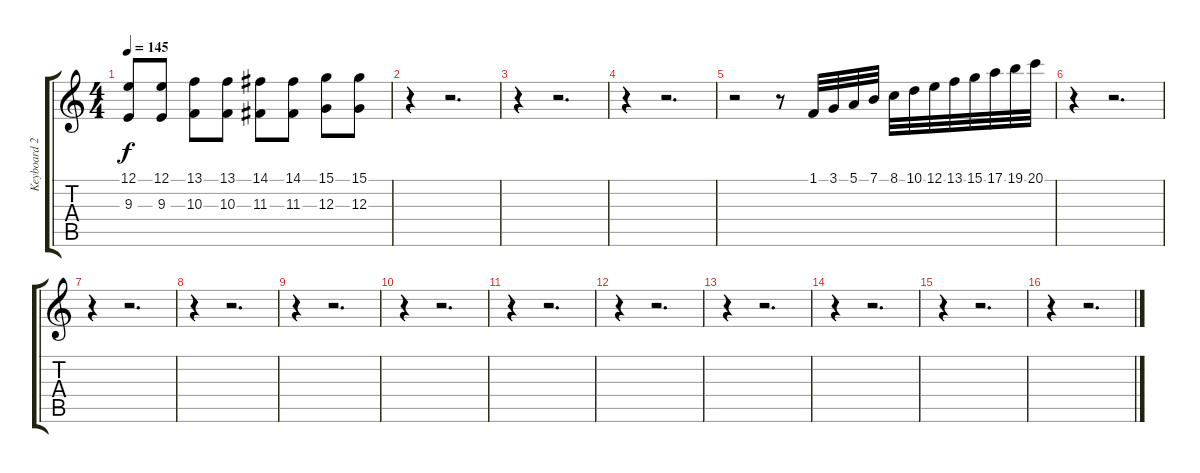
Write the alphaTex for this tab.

\track ("Keyboard 2 : Kotobuki Tsumugi" "Keyboard 2") {instrument lead1square}
\staff {score tabs}
\tuning (E4 B3 G3 D3 A2 E2) {hide}
\ts (4 4)
\tempo 145
\clef g2
\ks c
(12.1 9.3).8{dy f} (12.1 9.3).8 (13.1 10.3).8 (13.1 10.3).8 (14.1 11.3).8 (14.1 11.3).8 (15.1 12.3).8 (15.1 12.3).8 |
r.4 r.2{d} |
r.4 r.2{d} |
r.4 r.2{d} |
r.2 r.8 1.1.32 3.1.32 5.1.32 7.1.32 8.1.32 10.1.32 12.1.32 13.1.32 15.1.32 17.1.32 19.1.32 20.1.32 |
r.4 r.2{d} |
r.4 r.2{d} |
r.4 r.2{d} |
r.4 r.2{d} |
r.4 r.2{d} |
r.4 r.2{d} |
r.4 r.2{d} |
r.4 r.2{d} |
r.4 r.2{d} |
r.4 r.2{d} |
r.4 r.2{d}
